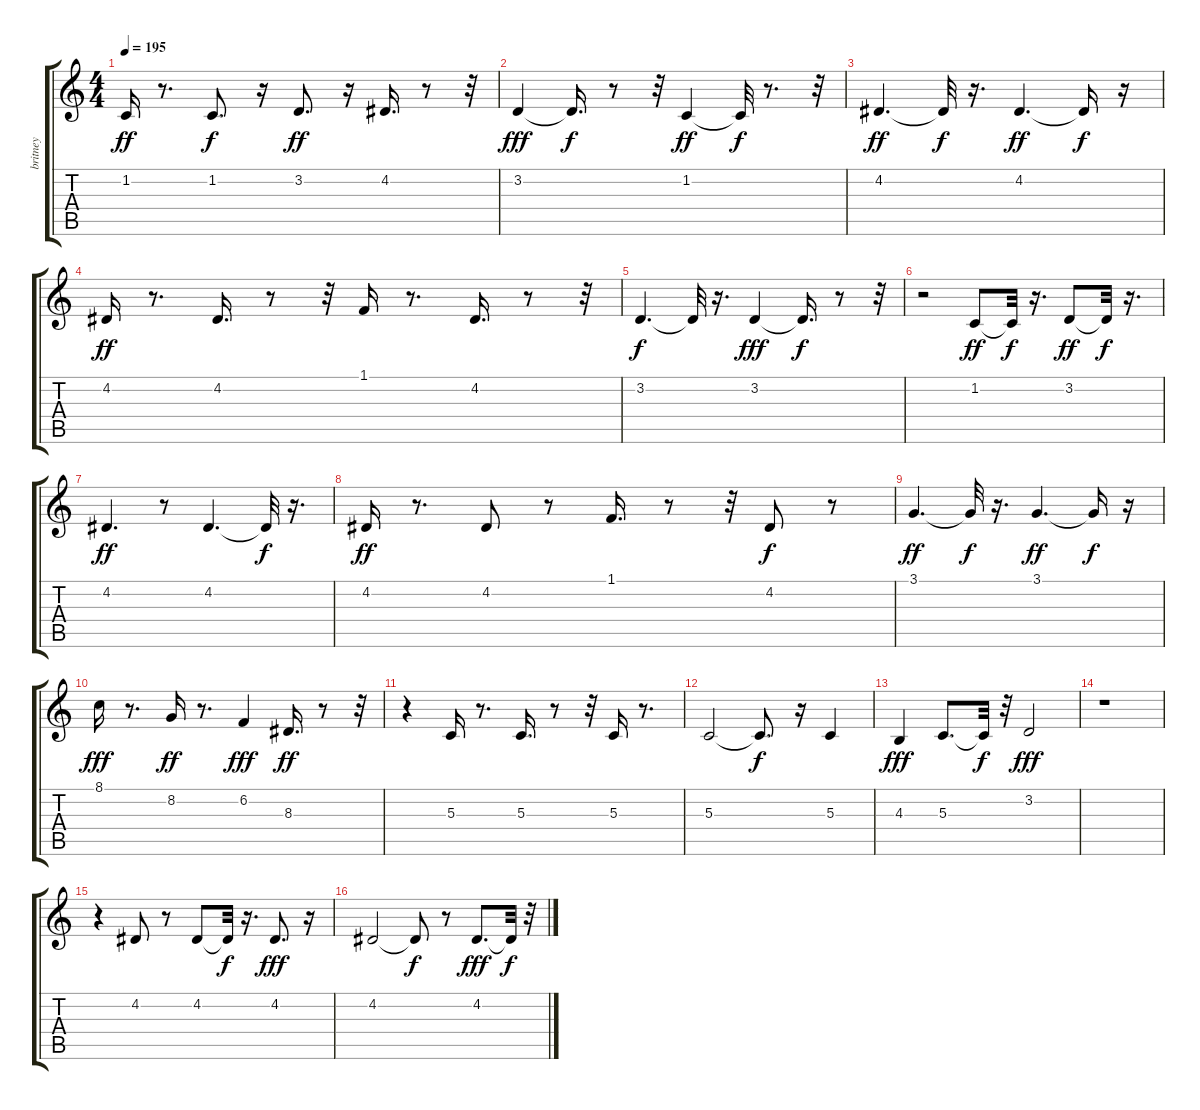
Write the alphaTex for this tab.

\track ("britney" "britney") {instrument lead6voice}
\staff {score tabs}
\tuning (E4 B3 G3 D3 A2 E2) {hide}
\ts (4 4)
\tempo 195
\clef g2
\ks c
1.2.16{dy ff} r.8{d} 1.2.8{d dy f} r.16 3.2.8{d dy ff} r.16 4.2.16{d} r.8 r.32 |
3.2.4{dy fff} 3.2{t}.16{d dy f} r.8 r.32 1.2.4{dy ff} 1.2{t}.32{dy f} r.8{d} r.32 |
4.2.4{d dy ff} 4.2{t}.32{dy f} r.16{d} 4.2.4{d dy ff} 4.2{t}.16{dy f} r.16 |
4.2.16{dy ff} r.8{d} 4.2.16{d} r.8 r.32 1.1.16 r.8{d} 4.2.16{d} r.8 r.32 |
3.2.4{d dy f} 3.2{t}.32 r.16{d} 3.2.4{dy fff} 3.2{t}.16{d dy f} r.8 r.32 |
r.2 1.2.8{dy ff} 1.2{t}.32{dy f} r.16{d} 3.2.8{dy ff} 3.2{t}.32{dy f} r.16{d} |
4.2.4{d dy ff} r.8 4.2.4{d} 4.2{t}.32{dy f} r.16{d} |
4.2.16{dy ff} r.8{d} 4.2.8 r.8 1.1.16{d} r.8 r.32 4.2.8{dy f} r.8 |
3.1.4{d dy ff} 3.1{t}.32{dy f} r.16{d} 3.1.4{d dy ff} 3.1{t}.16{dy f} r.16 |
8.1.16{dy fff} r.8{d} 8.2.16{dy ff} r.8{d} 6.2.4{dy fff} 8.3.16{d dy ff} r.8 r.32 |
r.4 5.3.16 r.8{d} 5.3.16{d} r.8 r.32 5.3.16 r.8{d} |
5.3.2 5.3{t}.8{d dy f} r.16 5.3.4 |
4.3.4{dy fff} 5.3.8{d} 5.3{t}.32{dy f} r.32 3.2.2{dy fff} |
r.1 |
r.4 4.2.8 r.8 4.2.8 4.2{t}.32{dy f} r.16{d} 4.2.8{d dy fff} r.16 |
4.2.2 4.2{t}.8{dy f} r.8 4.2.8{d dy fff} 4.2{t}.32{dy f} r.32
